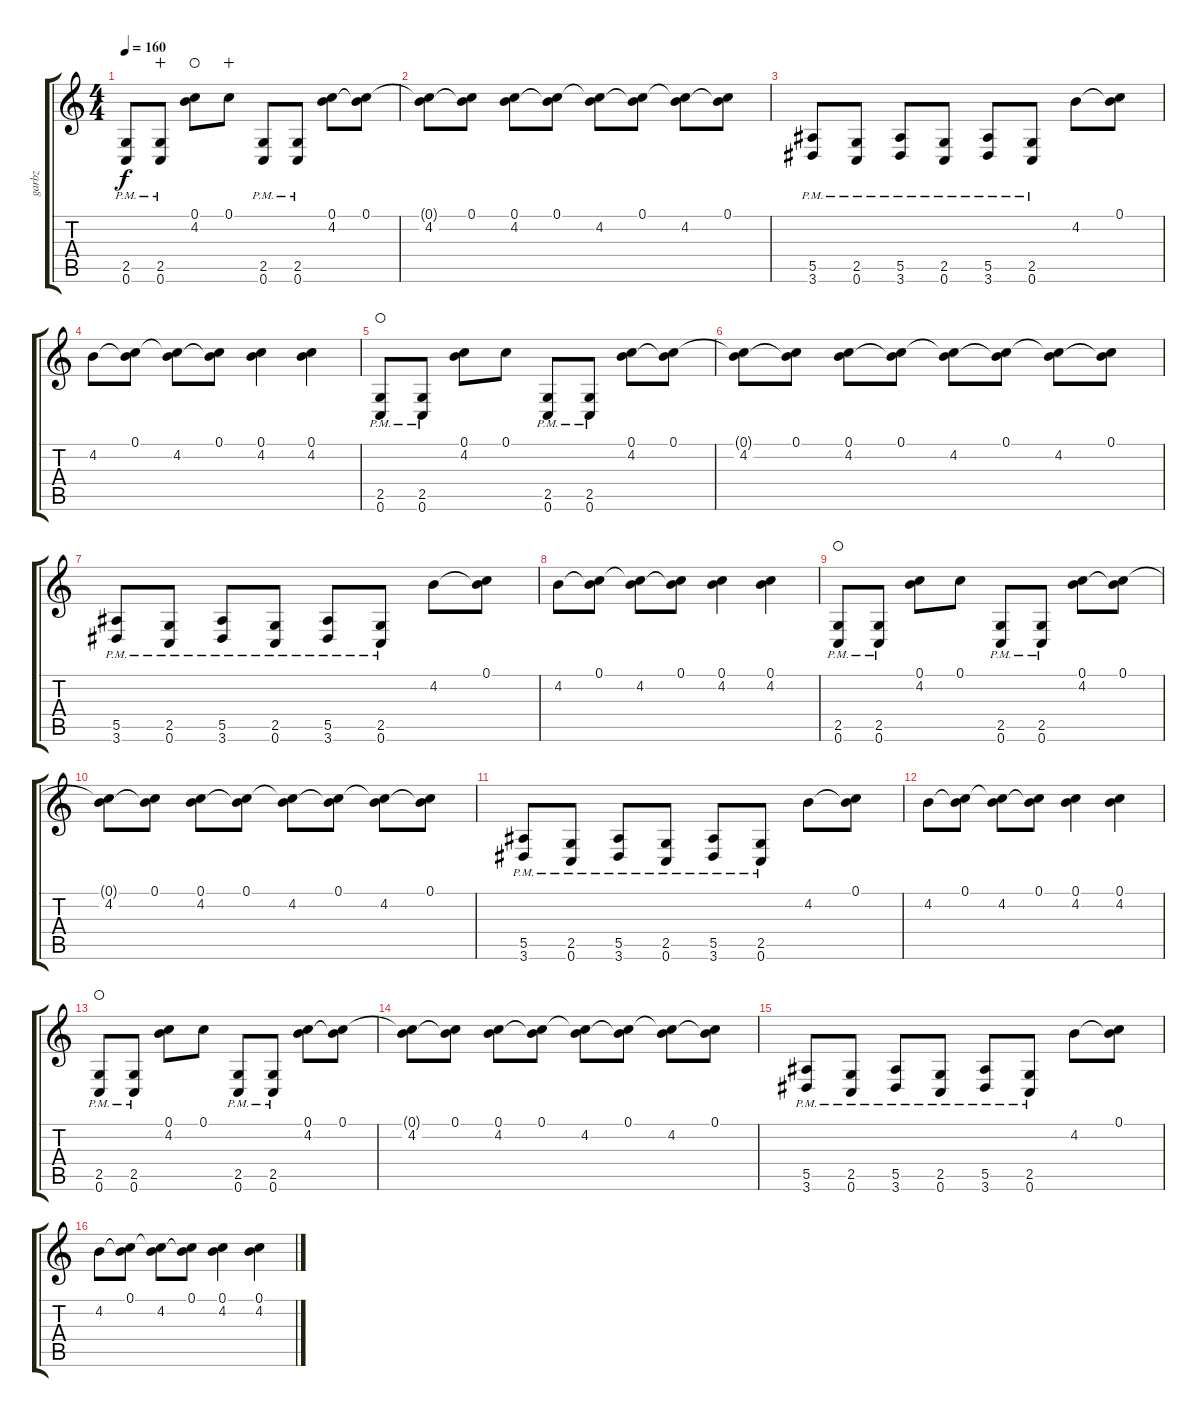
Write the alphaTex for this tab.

\track ("garbz" "garbz") {instrument distortionguitar}
\staff {score tabs}
\tuning (C4 G3 Eb3 Bb2 F2 C2) {hide}
\ts (4 4)
\tempo 160
\clef g2
\ks c
(2.5{pm} 0.6).8{dy f} (2.5{pm} 0.6).8{wahc} (0.1 4.2).8{waho} 0.1.8{wahc} (2.5{pm} 0.6).8 (2.5{pm} 0.6).8 (0.1 4.2).8 (0.1 4.2{t}).8 |
(0.1{t} 4.2).8 (0.1 4.2{t}).8 (0.1 4.2).8 (0.1 4.2{t}).8 (0.1{t} 4.2).8 (0.1 4.2{t}).8 (0.1{t} 4.2).8 (0.1 4.2{t}).8 |
(5.5{pm} 3.6).8 (2.5{pm} 0.6).8 (5.5{pm} 3.6).8 (2.5{pm} 0.6).8 (5.5{pm} 3.6).8 (2.5{pm} 0.6).8 4.2.8 (0.1 4.2{t}).8 |
4.2.8 (0.1 4.2{t}).8 (0.1{t} 4.2).8 (0.1 4.2{t}).8 (0.1 4.2).4 (0.1 4.2).4 |
(2.5{pm} 0.6).8{waho} (2.5{pm} 0.6).8 (0.1 4.2).8 0.1.8 (2.5{pm} 0.6).8 (2.5{pm} 0.6).8 (0.1 4.2).8 (0.1 4.2{t}).8 |
(0.1{t} 4.2).8 (0.1 4.2{t}).8 (0.1 4.2).8 (0.1 4.2{t}).8 (0.1{t} 4.2).8 (0.1 4.2{t}).8 (0.1{t} 4.2).8 (0.1 4.2{t}).8 |
(5.5{pm} 3.6).8 (2.5{pm} 0.6).8 (5.5{pm} 3.6).8 (2.5{pm} 0.6).8 (5.5{pm} 3.6).8 (2.5{pm} 0.6).8 4.2.8 (0.1 4.2{t}).8 |
4.2.8 (0.1 4.2{t}).8 (0.1{t} 4.2).8 (0.1 4.2{t}).8 (0.1 4.2).4 (0.1 4.2).4 |
(2.5{pm} 0.6).8{waho} (2.5{pm} 0.6).8 (0.1 4.2).8 0.1.8 (2.5{pm} 0.6).8 (2.5{pm} 0.6).8 (0.1 4.2).8 (0.1 4.2{t}).8 |
(0.1{t} 4.2).8 (0.1 4.2{t}).8 (0.1 4.2).8 (0.1 4.2{t}).8 (0.1{t} 4.2).8 (0.1 4.2{t}).8 (0.1{t} 4.2).8 (0.1 4.2{t}).8 |
(5.5{pm} 3.6).8 (2.5{pm} 0.6).8 (5.5{pm} 3.6).8 (2.5{pm} 0.6).8 (5.5{pm} 3.6).8 (2.5{pm} 0.6).8 4.2.8 (0.1 4.2{t}).8 |
4.2.8 (0.1 4.2{t}).8 (0.1{t} 4.2).8 (0.1 4.2{t}).8 (0.1 4.2).4 (0.1 4.2).4 |
(2.5{pm} 0.6).8{waho} (2.5{pm} 0.6).8 (0.1 4.2).8 0.1.8 (2.5{pm} 0.6).8 (2.5{pm} 0.6).8 (0.1 4.2).8 (0.1 4.2{t}).8 |
(0.1{t} 4.2).8 (0.1 4.2{t}).8 (0.1 4.2).8 (0.1 4.2{t}).8 (0.1{t} 4.2).8 (0.1 4.2{t}).8 (0.1{t} 4.2).8 (0.1 4.2{t}).8 |
(5.5{pm} 3.6).8 (2.5{pm} 0.6).8 (5.5{pm} 3.6).8 (2.5{pm} 0.6).8 (5.5{pm} 3.6).8 (2.5{pm} 0.6).8 4.2.8 (0.1 4.2{t}).8 |
4.2.8 (0.1 4.2{t}).8 (0.1{t} 4.2).8 (0.1 4.2{t}).8 (0.1 4.2).4 (0.1 4.2).4
